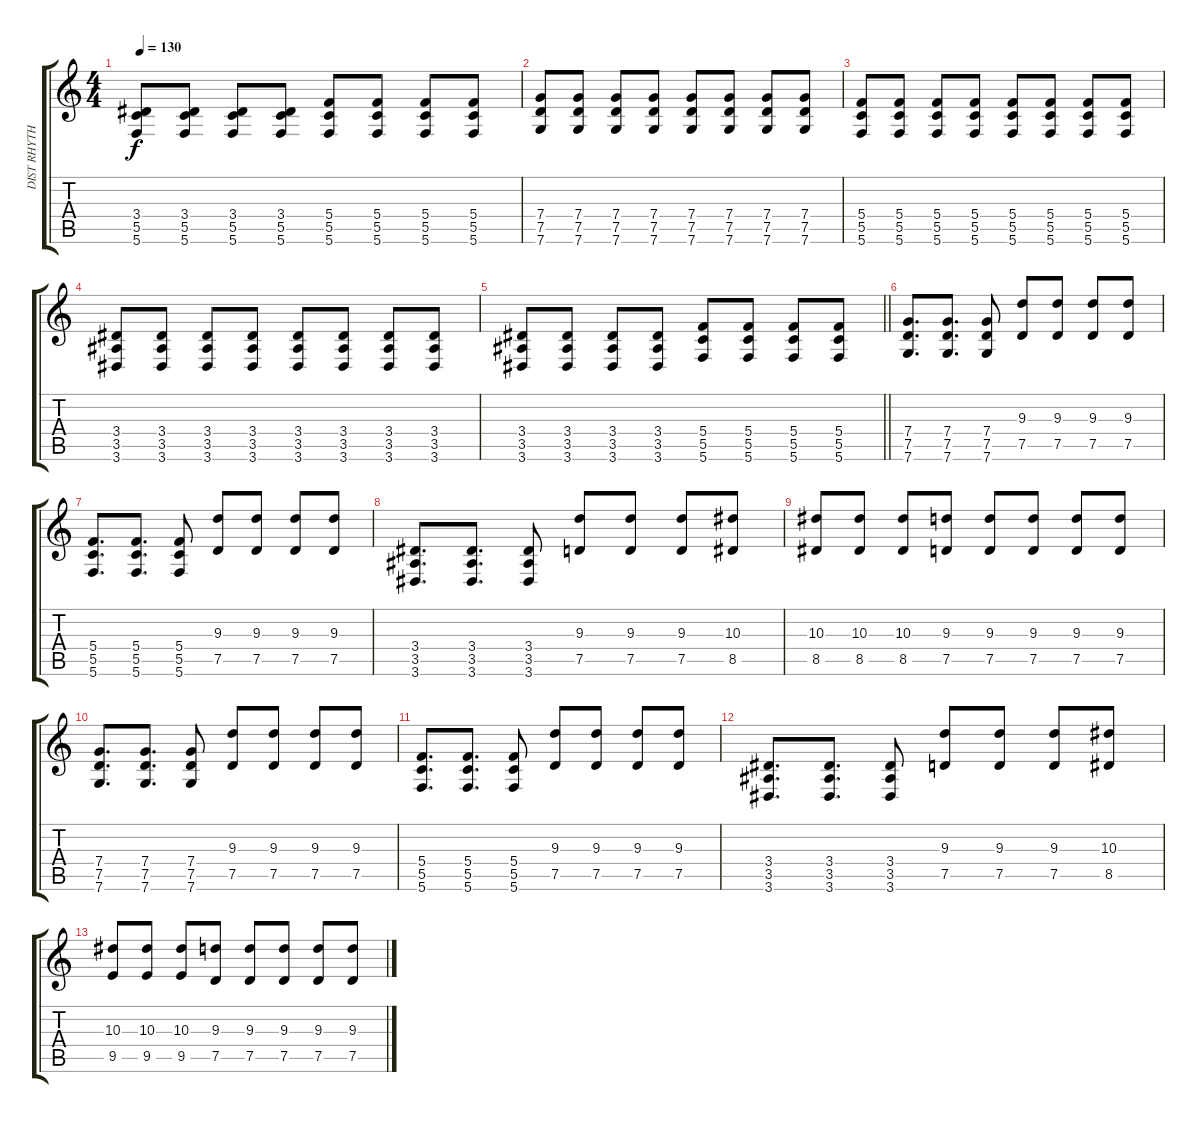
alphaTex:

\track ("DIST RHYTHM" "DIST RHYTH") {instrument distortionguitar}
\staff {score tabs}
\tuning (D4 A3 F3 C3 G2 C2) {hide}
\ts (4 4)
\tempo 130
\clef g2
\ks c
(3.4 5.5 5.6).8{dy f} (3.4 5.5 5.6).8 (3.4 5.5 5.6).8 (3.4 5.5 5.6).8 (5.4 5.5 5.6).8 (5.4 5.5 5.6).8 (5.4 5.5 5.6).8 (5.4 5.5 5.6).8 |
(7.4 7.5 7.6).8 (7.4 7.5 7.6).8 (7.4 7.5 7.6).8 (7.4 7.5 7.6).8 (7.4 7.5 7.6).8 (7.4 7.5 7.6).8 (7.4 7.5 7.6).8 (7.4 7.5 7.6).8 |
(5.4 5.5 5.6).8 (5.4 5.5 5.6).8 (5.4 5.5 5.6).8 (5.4 5.5 5.6).8 (5.4 5.5 5.6).8 (5.4 5.5 5.6).8 (5.4 5.5 5.6).8 (5.4 5.5 5.6).8 |
(3.4 3.5 3.6).8 (3.4 3.5 3.6).8 (3.4 3.5 3.6).8 (3.4 3.5 3.6).8 (3.4 3.5 3.6).8 (3.4 3.5 3.6).8 (3.4 3.5 3.6).8 (3.4 3.5 3.6).8 |
\barLineRight lightlight
(3.4 3.5 3.6).8 (3.4 3.5 3.6).8 (3.4 3.5 3.6).8 (3.4 3.5 3.6).8 (5.4 5.5 5.6).8 (5.4 5.5 5.6).8 (5.4 5.5 5.6).8 (5.4 5.5 5.6).8 |
\section ("" "")
(7.4 7.5 7.6).8{d} (7.4 7.5 7.6).8{d} (7.4 7.5 7.6).8 (9.3 7.5).8 (9.3 7.5).8 (9.3 7.5).8 (9.3 7.5).8 |
(5.4 5.5 5.6).8{d} (5.4 5.5 5.6).8{d} (5.4 5.5 5.6).8 (9.3 7.5).8 (9.3 7.5).8 (9.3 7.5).8 (9.3 7.5).8 |
(3.4 3.5 3.6).8{d} (3.4 3.5 3.6).8{d} (3.4 3.5 3.6).8 (9.3 7.5).8 (9.3 7.5).8 (9.3 7.5).8 (10.3 8.5).8 |
(10.3 8.5).8 (10.3 8.5).8 (10.3 8.5).8 (9.3 7.5).8 (9.3 7.5).8 (9.3 7.5).8 (9.3 7.5).8 (9.3 7.5).8 |
(7.4 7.5 7.6).8{d} (7.4 7.5 7.6).8{d} (7.4 7.5 7.6).8 (9.3 7.5).8 (9.3 7.5).8 (9.3 7.5).8 (9.3 7.5).8 |
(5.4 5.5 5.6).8{d} (5.4 5.5 5.6).8{d} (5.4 5.5 5.6).8 (9.3 7.5).8 (9.3 7.5).8 (9.3 7.5).8 (9.3 7.5).8 |
(3.4 3.5 3.6).8{d} (3.4 3.5 3.6).8{d} (3.4 3.5 3.6).8 (9.3 7.5).8 (9.3 7.5).8 (9.3 7.5).8 (10.3 8.5).8 |
(10.3 9.5).8 (10.3 9.5).8 (10.3 9.5).8 (9.3 7.5).8 (9.3 7.5).8 (9.3 7.5).8 (9.3 7.5).8 (9.3 7.5).8
